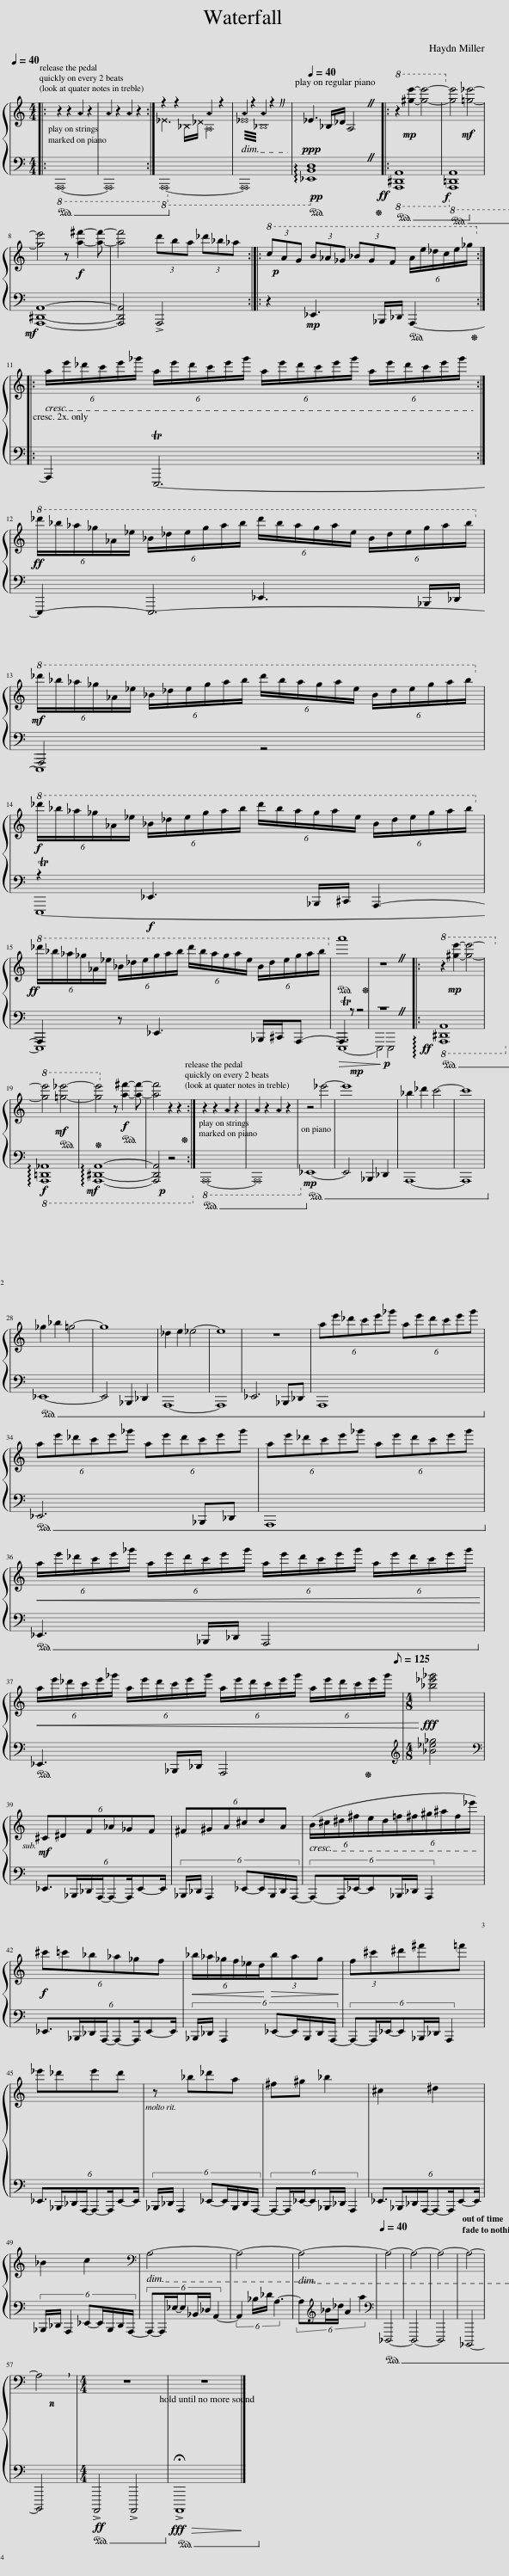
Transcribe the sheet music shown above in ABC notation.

X:1
%%score { ( 1 3 ) | ( 2 4 ) }
L:1/8
Q:1/4=40
M:4/4
I:linebreak $
K:C
V:1 treble
V:3 treble
V:2 bass
V:4 bass
V:1
|: z2 z2 A2 z2 | A2 z2 A2 z2 :| z2 z2 A2 z2 | A2 z2 A2 z2 |[Q:1/4=40]!ppp! _E3 _B,/_D/ A,4 |: %5
!8va(! z2!mp! [^g'e'']2- [g'e'']4-!8va)! | [ge']4!mf! [=g_e']4- |$ [ge']4 z!f! [a^f']2- [af']- | [af']4 (3d'ba (3_d'_b_a ::!p!!8va(! (3c'ag (3b_a_g (3_bgf (6:4:6a/e'/_d'/c'/e'/_g'/!8va)! ::$ %10
 (6:4:6a/e'/_d'/c'/e'/_g'/ (6:4:6a/e'/d'/c'/e'/g'/ (6:4:6a/e'/d'/c'/e'/g'/ (6:4:6a/e'/d'/c'/e'/g'/ :|$!ff!!8va(! (6:4:6_d''/_b'/_a'/_g'/_a/_e'/ (6:4:6_b/_d'/e'/g'/a'/b'/ (6:4:6d''/b'/a'/g'/a'/e'/ (6:4:6b/d'/e'/g'/a'/b'/!8va)! |$!mf!!8va(! (6:4:6_d''/_b'/_a'/_g'/_a/_e'/ (6:4:6_b/_d'/e'/g'/a'/b'/ (6:4:6d''/b'/a'/g'/a'/e'/ (6:4:6b/d'/e'/g'/a'/b'/!8va)! |$!f!!8va(! (6:4:6_d''/_b'/_a'/_g'/_a/_e'/ (6:4:6_b/_d'/e'/g'/a'/b'/ (6:4:6d''/b'/a'/g'/a'/e'/ (6:4:6b/d'/e'/g'/a'/b'/!8va)! |$!ff!!8va(! (6:4:6_d''/_b'/_a'/_g'/_a/_e'/ (6:4:6_b/_d'/e'/g'/a'/b'/ (6:4:6d''/b'/a'/g'/a'/e'/ (6:4:6b/d'/e'/g'/a'/b'/!8va)! | %15
 a'8 | z8 |:!8va(! z2!mp! [^g'e'']2- [g'e'']4-!8va)! |$!8va(! [g'e'']4!mf! [=g'_e'']4-!8va)! | [ge']4 z!f! [a^f']2- [af']- | %20
 [af']4 z2 z2 :| z2 z2 A2 z2 | A2 z2 A2 z2 | z4 _e'4- |!mp! e'8 | %25
 _b2 _d'2 c'4- | c'8 |$ _g2 _b2 =g4- | g8 | _d2 e2 _e4- | %30
 e8 | z8 | (6:4:6ae'_d'c'e'_g' (6:4:6ae'd'c'e'g' |$ (6:4:6ae'_d'c'e'_g' (6:4:6ae'd'c'e'g' | (6:4:6ae'_d'c'e'_g' (6:4:6ae'd'c'e'g' |$ %35
!<(! (6:4:6a/e'/_d'/c'/e'/_g'/ (6:4:6a/e'/d'/c'/e'/g'/ (6:4:6a/e'/d'/c'/e'/g'/ (6:4:6a/e'/d'/c'/e'/g'/!<)! |$!<(! (6:4:6a/e'/_d'/c'/e'/_g'/ (6:4:6a/e'/d'/c'/e'/g'/ (6:4:6a/e'/d'/c'/e'/g'/ (6:4:6a/e'/d'/c'/e'/g'/!<)! |[M:4/8]!fff![Q:1/8=125] [_b_e'_g']4 |$!mf! (6:4:6^C^DF_A_GF | (6:4:6^F^GA^cdA | %40
 (6:4:6(B/^c/^d/^f/e/d/(6:4:6=f/^f/^g/^a/f/_e'/) |$!f! (6:4:6^c'=c'_b_a_gf |!<(! (6:4:6_b/_a/_g/f/_e/d/!>(!(3bag!<)!!>)! | (3f^c'^d'^f'=f' |$ _e'_d'e'd' | %45
 z _b_d'a | ^f^g _b2 | ^c2 ^d2 |$ _B2 c2 |[K:bass] A,4- | %50
 A,4- | A,4- |[Q:1/4=40] A,4- | A,4- | A,4- | %55
 A,4- |$ !breath!A,4 |[M:4/4] z8 | z8 |] %59
V:2
|:!8vb(!!ped! A,,,,8-!8vb)!!ped-up! | A,,,8 :|!8vb(! A,,,,8-!8vb)! | A,,,8 |!pp!!ped! !arpeggio![_E,,B,,D,]8!ped-up! |: %5
!ff!!ped!!8vb(! [A,,,,^D,,,A,,,]8!ped-up!!8vb)! |!f!!8vb(!!ped! [A,,,,=D,,,A,,,]8!8vb)!!ped-up! |$!mf! [A,,,^D,,A,,]8- | [A,,,D,,A,,]4 !>!A,,,4 :: z2!mp! _E,,3 _B,,,/_D,,/!ped! A,,,2-!ped-up! ::$ %10
 A,,,2 TE,,,6- :|$ E,,,2- E,,,6- |$ E,,,8 |$ z2!f! _E,,3 _B,,,/^C,,/ A,,,2- |$ A,,,2 z _E,,3 _B,,,/^C,,/A,,,- | %15
!ped!!>(! A,,,3 z z4!ped-up!!>)! |!p! z8 |:!ff!!ped!!8vb(! !arpeggio![A,,,,^D,,,A,,,]8!ped-up!!8vb)! |$!f!!8vb(! !arpeggio![A,,,,=D,,,_A,,,]8!ped!!ped-up!!8vb)! |!mf! !arpeggio![A,,,^D,,A,,]8-!ped!!ped-up! | %20
!p! [A,,,D,,A,,]4 z4 :|!8vb(!!ped! A,,,,8-!8vb)!!ped-up! | A,,,8 |!mp!!ped! _E,,8-!ped-up! | E,,4 _B,,,2 _D,,2 | %25
 A,,,8- | A,,,8 |$!ped! _E,,8-!ped-up! | E,,4 _B,,,2 _D,,2 | A,,,8- | %30
 A,,,8 | _E,,6 _B,,,_D,, | A,,,8 |$!ped! _E,,6 _B,,,_D,,!ped-up! | A,,,8 |$ %35
!ped! _E,,3 _B,,,/_D,,/ A,,,4!ped-up! |$!ped! _E,,3 _B,,,/_D,,/ A,,,4!ped-up! |[M:4/8][K:treble] [_B_e_g]4 |$[K:bass] (6:4:8_E,,3/2_B,,,/_D,,/A,,,/-A,,,-A,,,/E,,-E,,/ | (6:4:8_B,,,/_D,,/ A,,,2 _E,,-E,,/B,,,/D,,/A,,,/- | %40
 (6:4:7A,,,-A,,,/_E,,/-E,,_B,,,/_D,,/ A,,,2 |$ (6:4:8_E,,3/2_B,,,/_D,,/A,,,/-A,,,-A,,,/E,,-E,,/ | (6:4:8_B,,,/_D,,/ A,,,2 _E,,-E,,/B,,,/D,,/A,,,/- | (6:4:7A,,,-A,,,/_E,,/-E,,_B,,,/_D,,/ A,,,2 |$ (6:4:8_E,,3/2_B,,,/_D,,/A,,,/-A,,,-A,,,/E,,-E,,/ | %45
 (6:4:8_B,,,/_D,,/ A,,,2 _E,,-E,,/B,,,/D,,/A,,,/- | (6:4:7A,,,-A,,,/_E,,/-E,,_B,,,/_D,,/ A,,,2 | (6:4:8_E,,3/2_B,,,/_D,,/A,,,/-A,,,-A,,,/E,,-E,,/ |$ (6:4:8_B,,,/_D,,/ A,,,2 _E,,-E,,/B,,,/D,,/A,,,/- | (6:4:7A,,,-A,,,/_E,/-E,_B,,/_D,/ A,,2- | %50
 (6:4:4A,,2 _B,/_D/ A,3- | (6:4:5A,[K:treble]_B/_d/ A2 a2 |[K:bass]!ped! _D,,,4-!ped-up! | D,,,4- | D,,,4 | %55
 _B,,,,4- |$ B,,,,4 |[M:4/4]!ff!!ped! !>!A,,,,4 !>!A,,,,4!ped-up! |!fff!!ped!!>(! !>!!fermata!A,,,,8!ped-up!!>)! |] %59
V:3
|: x8 | x8 :| _E3 _B,/_D/ A,4 | !///-!_E4 _B,4 | x8 |: %5
!8va(! x8!8va)! | x8 |$ x8 | x8 ::!8va(! x8!8va)! ::$ %10
 x8 :|$!8va(! x8!8va)! |$!8va(! x8!8va)! |$!8va(! x8!8va)! |$!8va(! x8!8va)! | %15
 x8 | x8 |:!8va(! x8!8va)! |$!8va(! x8!8va)! | x8 | %20
 x8 :| x8 | x8 | x8 | x8 | %25
 x8 | x8 |$ x8 | x8 | x8 | %30
 x8 | x8 | x8 |$ x8 | x8 |$ %35
 x8 |$ x8 |[M:4/8] x4 |$ x4 | x4 | %40
 x4 |$ x4 | x4 | x4 |$ x4 | %45
 x4 | x4 | x4 |$ x4 |[K:bass] x4 | %50
 x4 | x4 | x4 | x4 | x4 | %55
 x4 |$ x4 |[M:4/4] x8 | x8 |] %59
V:4
|:!8vb(! x8!8vb)! | x8 :|!8vb(! x8!8vb)! | x8 | x8 |: %5
!8vb(! x8!8vb)! |!8vb(! x8!8vb)! |$ x8 | x8 :: x8 ::$ %10
 x8 :|$ x4 _E,,3 _B,,,/_D,,/ |$ A,,,4 z4 |$ TE,,,8- |$ E,,,8 | %15
 TE,,,8- | E,,,4 E,,,4 |:!8vb(! x8!8vb)! |$!8vb(! x8!8vb)! | x8 | %20
 x8 :|!8vb(! x8!8vb)! | x8 | x8 | x8 | %25
 x8 | x8 |$ x8 | x8 | x8 | %30
 x8 | x8 | x8 |$ x8 | x8 |$ %35
 x8 |$ x8 |[M:4/8][K:treble] x4 |$[K:bass] x4 | x4 | %40
 x4 |$ x4 | x4 | x4 |$ x4 | %45
 x4 | x4 | x4 |$ x4 | x4 | %50
 x4 | x2/3[K:treble] x10/3 |[K:bass] x4 | x4 | x4 | %55
 x4 |$ x4 |[M:4/4] x8 | x8 |] %59
